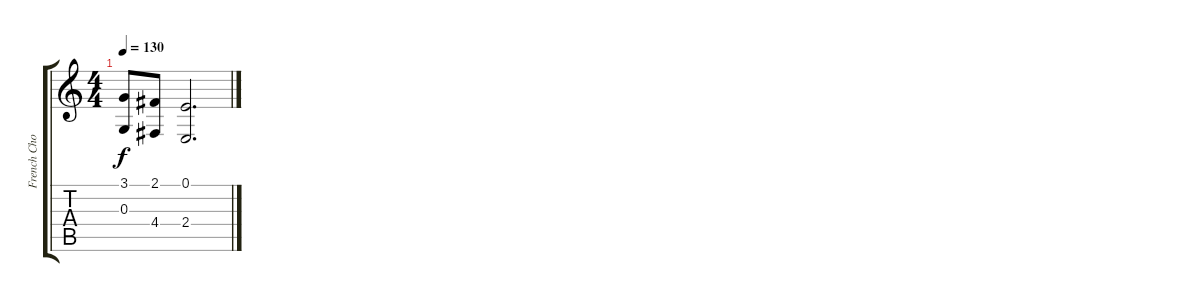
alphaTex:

\track ("French Choir" "French Cho") {instrument choiraahs}
\staff {score tabs}
\tuning (E4 B3 G3 D3 A2 E2) {hide}
\ts (4 4)
\tempo 130
\clef g2
\ks c
(3.1 0.3).8{dy f} (2.1 4.4).8 (0.1 2.4).2{d}
